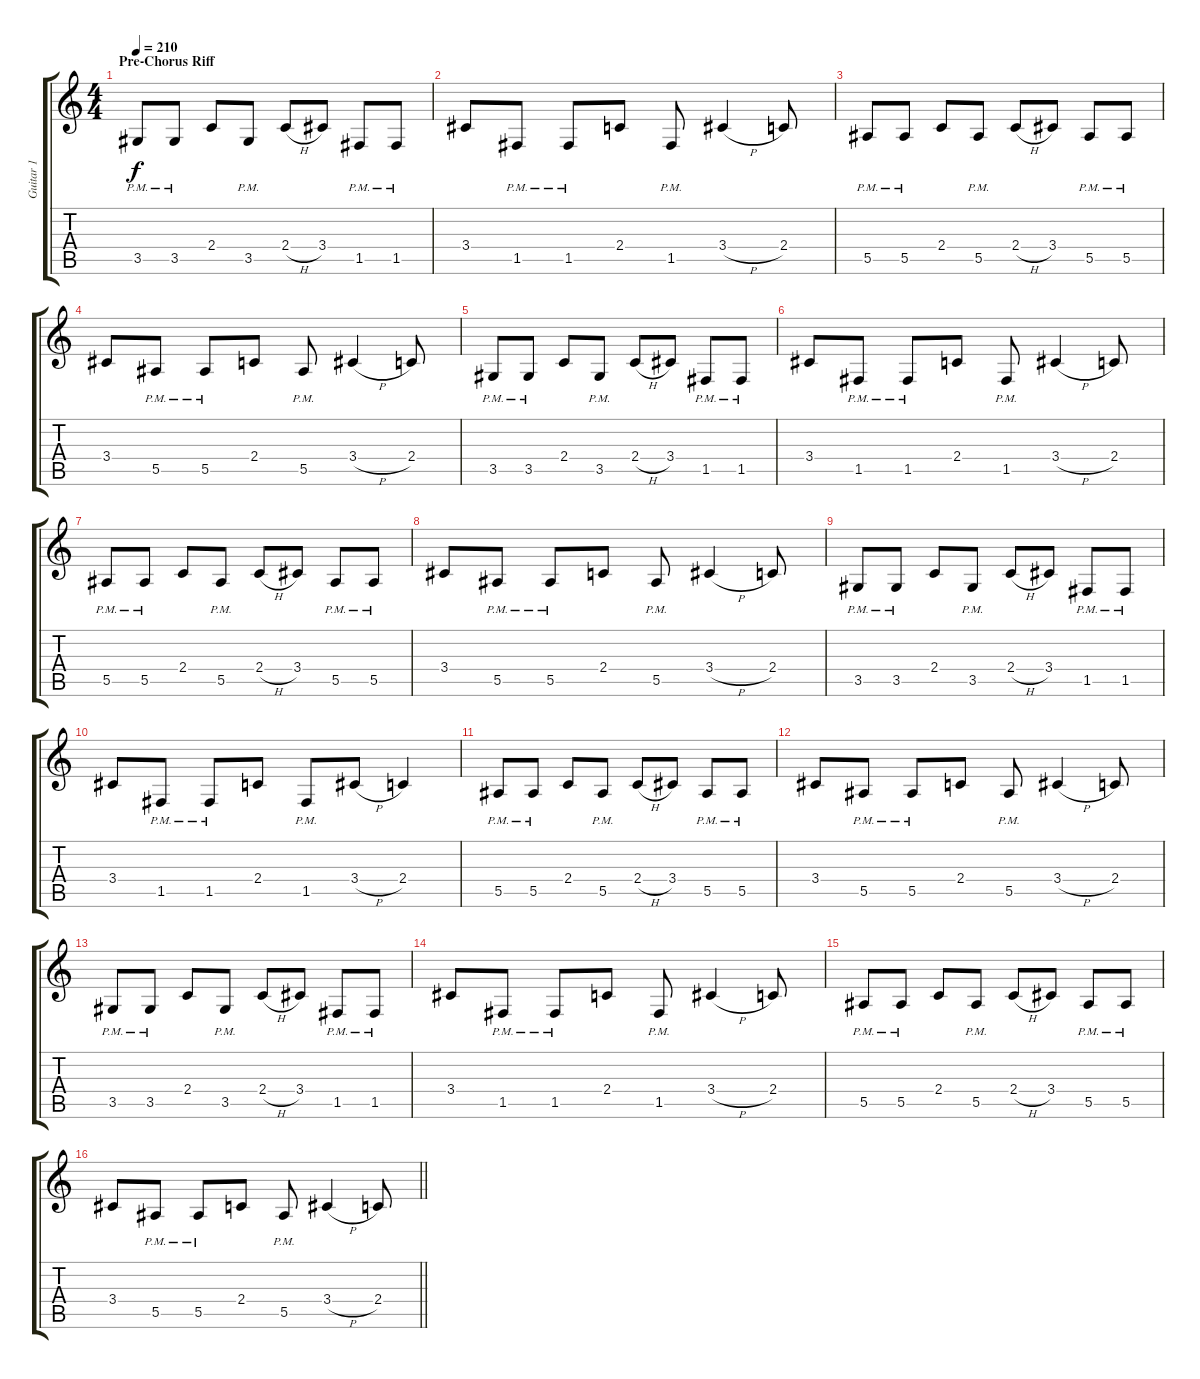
\track ("Guitar 1" "Guitar 1") {instrument distortionguitar}
\staff {score tabs}
\tuning (C4 G3 Eb3 Bb2 F2 C2) {hide}
\ts (4 4)
\section ("" "Pre-Chorus Riff")
\tempo 210
\clef g2
\ks c
3.5{pm}.8{dy f} 3.5{pm}.8 2.4.8 3.5{pm}.8 2.4{h}.8 3.4.8 1.5{pm}.8 1.5{pm}.8 |
3.4.8 1.5{pm}.8 1.5{pm}.8 2.4.8 1.5{pm}.8 3.4{h}.4 2.4.8 |
5.5{pm}.8 5.5{pm}.8 2.4.8 5.5{pm}.8 2.4{h}.8 3.4.8 5.5{pm}.8 5.5{pm}.8 |
3.4.8 5.5{pm}.8 5.5{pm}.8 2.4.8 5.5{pm}.8 3.4{h}.4 2.4.8 |
3.5{pm}.8 3.5{pm}.8 2.4.8 3.5{pm}.8 2.4{h}.8 3.4.8 1.5{pm}.8 1.5{pm}.8 |
3.4.8 1.5{pm}.8 1.5{pm}.8 2.4.8 1.5{pm}.8 3.4{h}.4 2.4.8 |
5.5{pm}.8 5.5{pm}.8 2.4.8 5.5{pm}.8 2.4{h}.8 3.4.8 5.5{pm}.8 5.5{pm}.8 |
3.4.8 5.5{pm}.8 5.5{pm}.8 2.4.8 5.5{pm}.8 3.4{h}.4 2.4.8 |
3.5{pm}.8 3.5{pm}.8 2.4.8 3.5{pm}.8 2.4{h}.8 3.4.8 1.5{pm}.8 1.5{pm}.8 |
3.4.8 1.5{pm}.8 1.5{pm}.8 2.4.8 1.5{pm}.8 3.4{h}.8 2.4.4 |
5.5{pm}.8 5.5{pm}.8 2.4.8 5.5{pm}.8 2.4{h}.8 3.4.8 5.5{pm}.8 5.5{pm}.8 |
3.4.8 5.5{pm}.8 5.5{pm}.8 2.4.8 5.5{pm}.8 3.4{h}.4 2.4.8 |
3.5{pm}.8 3.5{pm}.8 2.4.8 3.5{pm}.8 2.4{h}.8 3.4.8 1.5{pm}.8 1.5{pm}.8 |
3.4.8 1.5{pm}.8 1.5{pm}.8 2.4.8 1.5{pm}.8 3.4{h}.4 2.4.8 |
5.5{pm}.8 5.5{pm}.8 2.4.8 5.5{pm}.8 2.4{h}.8 3.4.8 5.5{pm}.8 5.5{pm}.8 |
\barLineRight lightlight
3.4.8 5.5{pm}.8 5.5{pm}.8 2.4.8 5.5{pm}.8 3.4{h}.4 2.4.8
